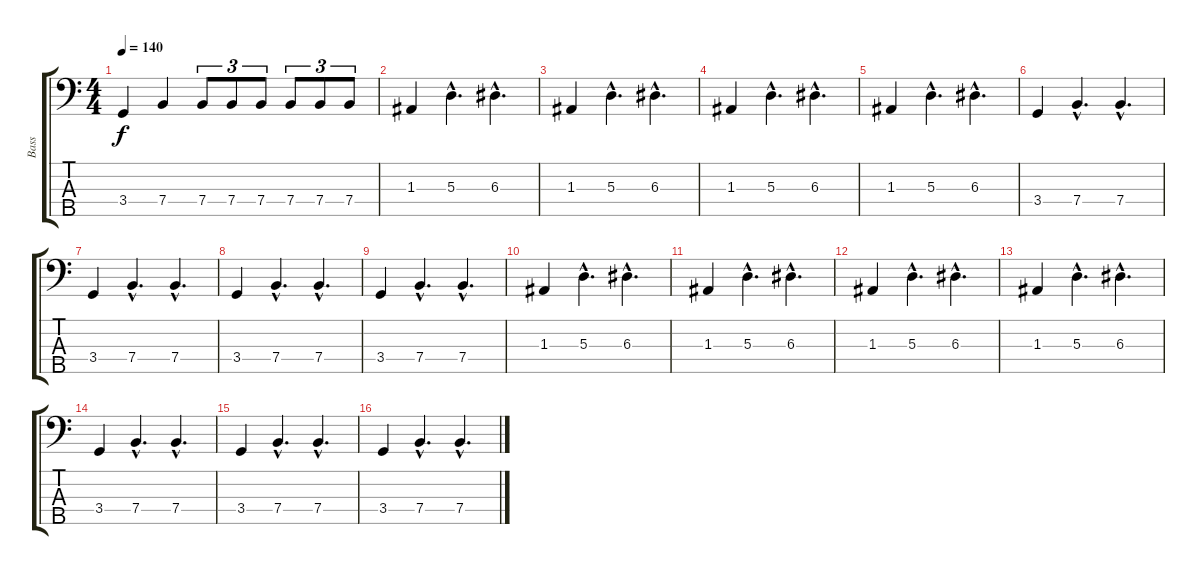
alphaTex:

\track ("Bass" "Bass") {instrument electricbassfinger}
\staff {score tabs}
\tuning (G2 D2 A1 E1 B0) {hide}
\ts (4 4)
\tempo 140
\clef f4
\ks c
3.4.4{dy f} 7.4.4 7.4.8{tu (3 2)} 7.4.8{tu (3 2)} 7.4.8{tu (3 2)} 7.4.8{tu (3 2)} 7.4.8{tu (3 2)} 7.4.8{tu (3 2)} |
1.3.4 5.3{hac}.4{d} 6.3{hac}.4{d} |
1.3.4 5.3{hac}.4{d} 6.3{hac}.4{d} |
1.3.4 5.3{hac}.4{d} 6.3{hac}.4{d} |
1.3.4 5.3{hac}.4{d} 6.3{hac}.4{d} |
3.4.4 7.4{hac}.4{d} 7.4{hac}.4{d} |
3.4.4 7.4{hac}.4{d} 7.4{hac}.4{d} |
3.4.4 7.4{hac}.4{d} 7.4{hac}.4{d} |
3.4.4 7.4{hac}.4{d} 7.4{hac}.4{d} |
1.3.4 5.3{hac}.4{d} 6.3{hac}.4{d} |
1.3.4 5.3{hac}.4{d} 6.3{hac}.4{d} |
1.3.4 5.3{hac}.4{d} 6.3{hac}.4{d} |
1.3.4 5.3{hac}.4{d} 6.3{hac}.4{d} |
3.4.4 7.4{hac}.4{d} 7.4{hac}.4{d} |
3.4.4 7.4{hac}.4{d} 7.4{hac}.4{d} |
3.4.4 7.4{hac}.4{d} 7.4{hac}.4{d}
